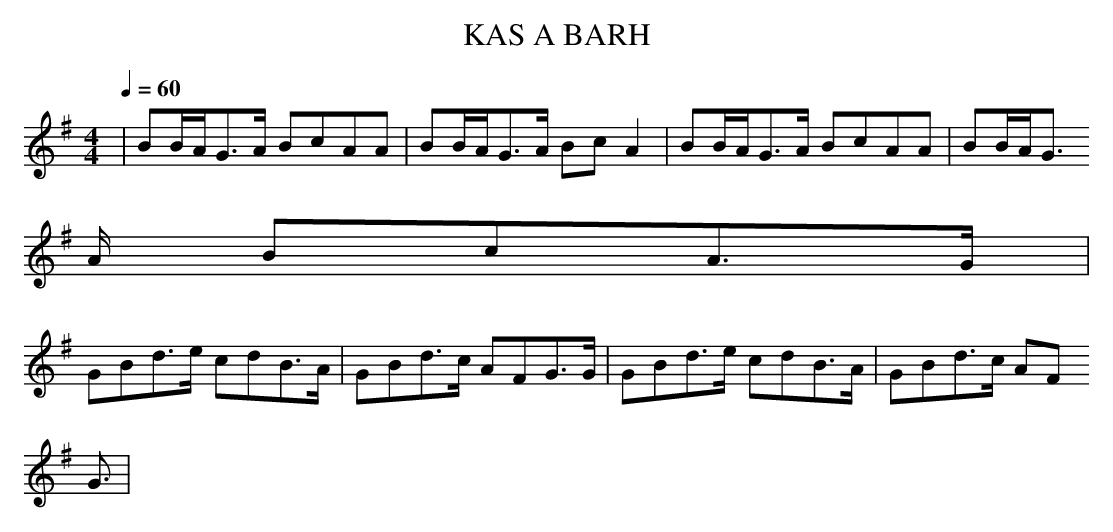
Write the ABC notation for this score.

X:1
T:KAS A BARH
M:4/4
L:1/8
Q:1/4=60
K:G
|BB/2A/2G3/2A/2 BcAA|BB/2A/2G3/2A/2 BcA2|BB/2A/2G3/2A/2 BcAA|BB/2A/2G3/2
A/2 BcA3/2G/2|
GBd3/2e/2 cdB3/2A/2|GBd3/2c/2 AFG3/2G/2|GBd3/2e/2 cdB3/2A/2|GBd3/2c/2 AF
G3/2|
